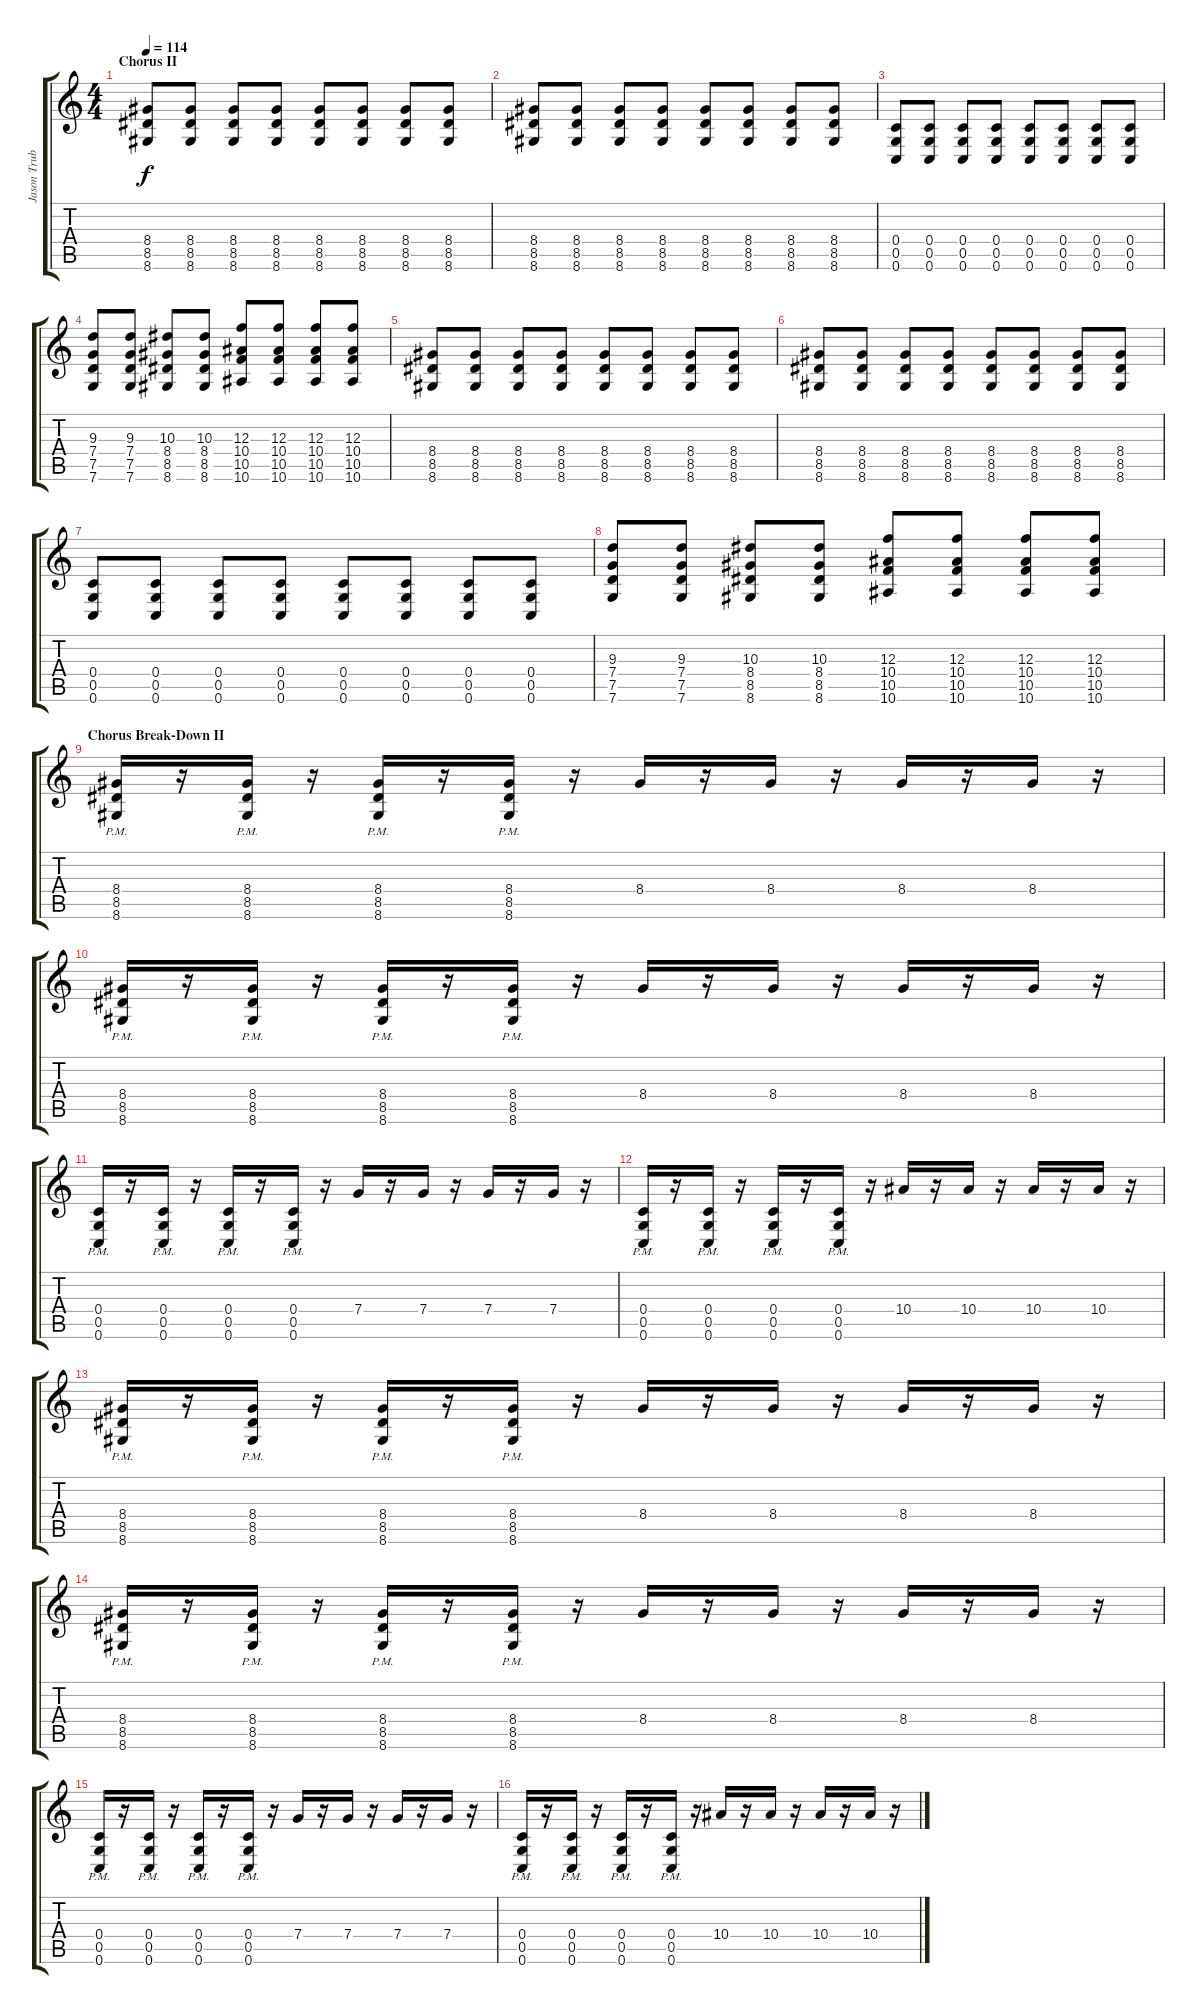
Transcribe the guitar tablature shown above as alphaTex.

\track ("Jason Trubi - Distortion Guitar" "Jason Trub") {instrument distortionguitar}
\staff {score tabs}
\tuning (D4 A3 F3 C3 G2 C2) {hide}
\ts (4 4)
\section ("" "Chorus II")
\tempo 114
\clef g2
\ks c
(8.4 8.5 8.6).8{dy f} (8.4 8.5 8.6).8 (8.4 8.5 8.6).8 (8.4 8.5 8.6).8 (8.4 8.5 8.6).8 (8.4 8.5 8.6).8 (8.4 8.5 8.6).8 (8.4 8.5 8.6).8 |
(8.4 8.5 8.6).8 (8.4 8.5 8.6).8 (8.4 8.5 8.6).8 (8.4 8.5 8.6).8 (8.4 8.5 8.6).8 (8.4 8.5 8.6).8 (8.4 8.5 8.6).8 (8.4 8.5 8.6).8 |
(0.4 0.5 0.6).8 (0.4 0.5 0.6).8 (0.4 0.5 0.6).8 (0.4 0.5 0.6).8 (0.4 0.5 0.6).8 (0.4 0.5 0.6).8 (0.4 0.5 0.6).8 (0.4 0.5 0.6).8 |
(9.3 7.4 7.5 7.6).8 (9.3 7.4 7.5 7.6).8 (10.3 8.4 8.5 8.6).8 (10.3 8.4 8.5 8.6).8 (12.3 10.4 10.5 10.6).8 (12.3 10.4 10.5 10.6).8 (12.3 10.4 10.5 10.6).8 (12.3 10.4 10.5 10.6).8 |
(8.4 8.5 8.6).8 (8.4 8.5 8.6).8 (8.4 8.5 8.6).8 (8.4 8.5 8.6).8 (8.4 8.5 8.6).8 (8.4 8.5 8.6).8 (8.4 8.5 8.6).8 (8.4 8.5 8.6).8 |
(8.4 8.5 8.6).8 (8.4 8.5 8.6).8 (8.4 8.5 8.6).8 (8.4 8.5 8.6).8 (8.4 8.5 8.6).8 (8.4 8.5 8.6).8 (8.4 8.5 8.6).8 (8.4 8.5 8.6).8 |
(0.4 0.5 0.6).8 (0.4 0.5 0.6).8 (0.4 0.5 0.6).8 (0.4 0.5 0.6).8 (0.4 0.5 0.6).8 (0.4 0.5 0.6).8 (0.4 0.5 0.6).8 (0.4 0.5 0.6).8 |
(9.3 7.4 7.5 7.6).8 (9.3 7.4 7.5 7.6).8 (10.3 8.4 8.5 8.6).8 (10.3 8.4 8.5 8.6).8 (12.3 10.4 10.5 10.6).8 (12.3 10.4 10.5 10.6).8 (12.3 10.4 10.5 10.6).8 (12.3 10.4 10.5 10.6).8 |
\section ("" "Chorus Break-Down II")
(8.4{pm} 8.5{pm} 8.6{pm}).16 r.16 (8.4{pm} 8.5{pm} 8.6{pm}).16 r.16 (8.4{pm} 8.5{pm} 8.6{pm}).16 r.16 (8.4{pm} 8.5{pm} 8.6{pm}).16 r.16 8.4.16 r.16 8.4.16 r.16 8.4.16 r.16 8.4.16 r.16 |
(8.4{pm} 8.5{pm} 8.6{pm}).16 r.16 (8.4{pm} 8.5{pm} 8.6{pm}).16 r.16 (8.4{pm} 8.5{pm} 8.6{pm}).16 r.16 (8.4{pm} 8.5{pm} 8.6{pm}).16 r.16 8.4.16 r.16 8.4.16 r.16 8.4.16 r.16 8.4.16 r.16 |
(0.4{pm} 0.5{pm} 0.6{pm}).16 r.16 (0.4{pm} 0.5{pm} 0.6{pm}).16 r.16 (0.4{pm} 0.5{pm} 0.6{pm}).16 r.16 (0.4{pm} 0.5{pm} 0.6{pm}).16 r.16 7.4.16 r.16 7.4.16 r.16 7.4.16 r.16 7.4.16 r.16 |
(0.4{pm} 0.5{pm} 0.6{pm}).16 r.16 (0.4{pm} 0.5{pm} 0.6{pm}).16 r.16 (0.4{pm} 0.5{pm} 0.6{pm}).16 r.16 (0.4{pm} 0.5{pm} 0.6{pm}).16 r.16 10.4.16 r.16 10.4.16 r.16 10.4.16 r.16 10.4.16 r.16 |
(8.4{pm} 8.5{pm} 8.6{pm}).16 r.16 (8.4{pm} 8.5{pm} 8.6{pm}).16 r.16 (8.4{pm} 8.5{pm} 8.6{pm}).16 r.16 (8.4{pm} 8.5{pm} 8.6{pm}).16 r.16 8.4.16 r.16 8.4.16 r.16 8.4.16 r.16 8.4.16 r.16 |
(8.4{pm} 8.5{pm} 8.6{pm}).16 r.16 (8.4{pm} 8.5{pm} 8.6{pm}).16 r.16 (8.4{pm} 8.5{pm} 8.6{pm}).16 r.16 (8.4{pm} 8.5{pm} 8.6{pm}).16 r.16 8.4.16 r.16 8.4.16 r.16 8.4.16 r.16 8.4.16 r.16 |
(0.4{pm} 0.5{pm} 0.6{pm}).16 r.16 (0.4{pm} 0.5{pm} 0.6{pm}).16 r.16 (0.4{pm} 0.5{pm} 0.6{pm}).16 r.16 (0.4{pm} 0.5{pm} 0.6{pm}).16 r.16 7.4.16 r.16 7.4.16 r.16 7.4.16 r.16 7.4.16 r.16 |
(0.4{pm} 0.5{pm} 0.6{pm}).16 r.16 (0.4{pm} 0.5{pm} 0.6{pm}).16 r.16 (0.4{pm} 0.5{pm} 0.6{pm}).16 r.16 (0.4{pm} 0.5{pm} 0.6{pm}).16 r.16 10.4.16 r.16 10.4.16 r.16 10.4.16 r.16 10.4.16 r.16
